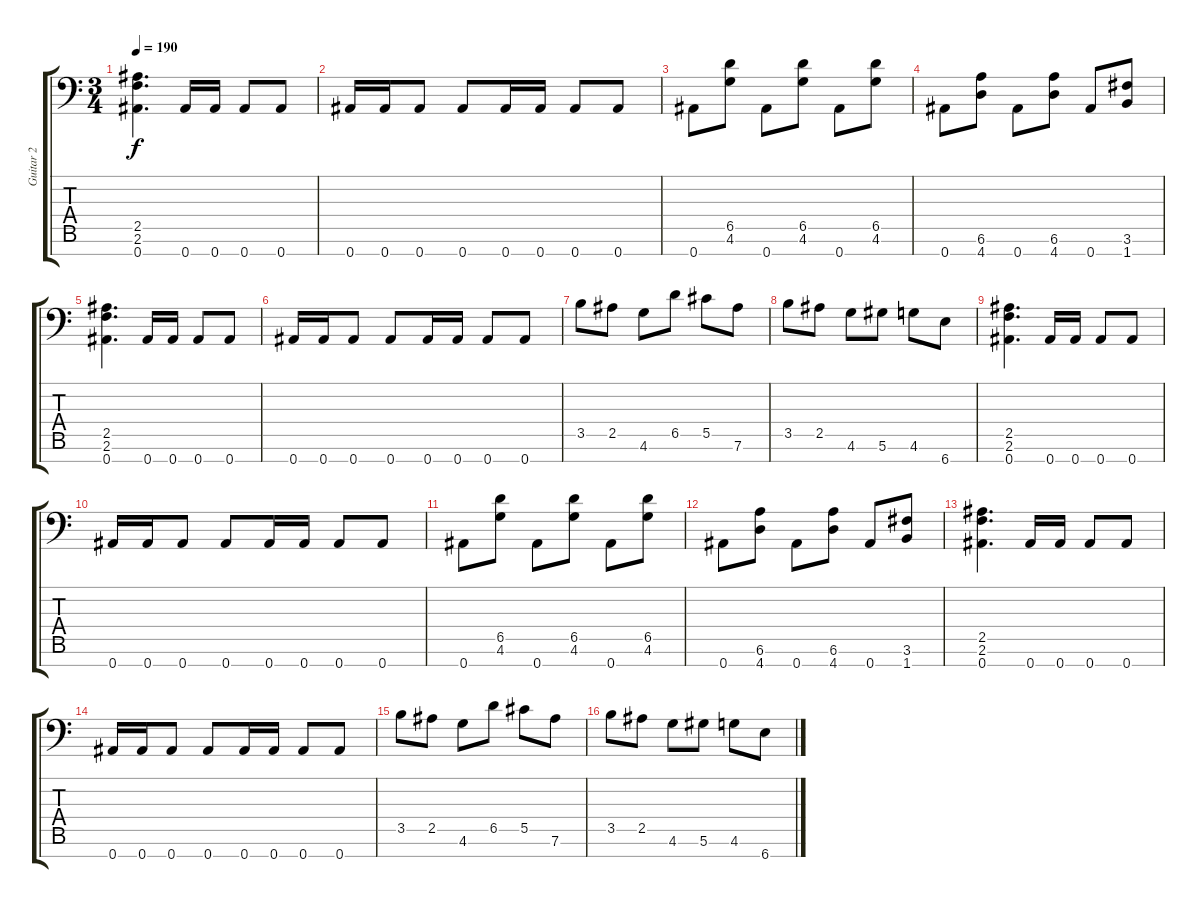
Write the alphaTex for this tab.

\track ("Guitar 2" "Guitar 2") {instrument distortionguitar}
\staff {score tabs}
\tuning (Eb4 Bb3 Gb3 Db3 Ab2 Eb2 Bb1) {hide}
\ts (3 4)
\tempo 190
\clef f4
\ks c
(2.5 2.6 0.7).4{d dy f} 0.7.16 0.7.16 0.7.8 0.7.8 |
0.7.16 0.7.16 0.7.8 0.7.8 0.7.16 0.7.16 0.7.8 0.7.8 |
0.7.8 (6.5 4.6).8 0.7.8 (6.5 4.6).8 0.7.8 (6.5 4.6).8 |
0.7.8 (6.6 4.7).8 0.7.8 (6.6 4.7).8 0.7.8 (3.6 1.7).8 |
(2.5 2.6 0.7).4{d} 0.7.16 0.7.16 0.7.8 0.7.8 |
0.7.16 0.7.16 0.7.8 0.7.8 0.7.16 0.7.16 0.7.8 0.7.8 |
3.5.8 2.5.8 4.6.8 6.5.8 5.5.8 7.6.8 |
3.5.8 2.5.8 4.6.8 5.6.8 4.6.8 6.7.8 |
(2.5 2.6 0.7).4{d} 0.7.16 0.7.16 0.7.8 0.7.8 |
0.7.16 0.7.16 0.7.8 0.7.8 0.7.16 0.7.16 0.7.8 0.7.8 |
0.7.8 (6.5 4.6).8 0.7.8 (6.5 4.6).8 0.7.8 (6.5 4.6).8 |
0.7.8 (6.6 4.7).8 0.7.8 (6.6 4.7).8 0.7.8 (3.6 1.7).8 |
(2.5 2.6 0.7).4{d} 0.7.16 0.7.16 0.7.8 0.7.8 |
0.7.16 0.7.16 0.7.8 0.7.8 0.7.16 0.7.16 0.7.8 0.7.8 |
3.5.8 2.5.8 4.6.8 6.5.8 5.5.8 7.6.8 |
3.5.8 2.5.8 4.6.8 5.6.8 4.6.8 6.7.8
